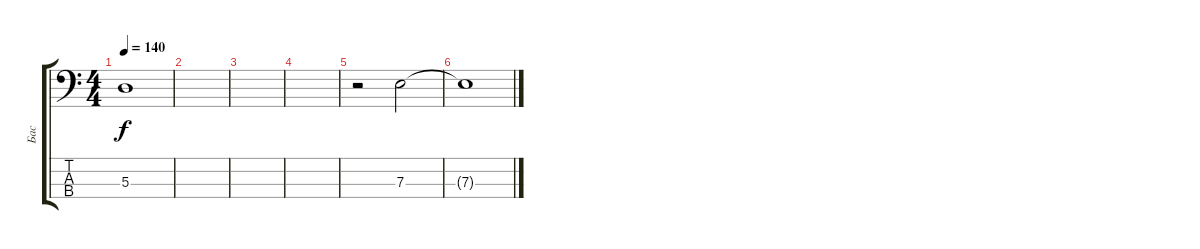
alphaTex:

\track ("Бас" "Бас") {instrument electricbassfinger}
\staff {score tabs}
\tuning (G2 D2 A1 E1) {hide}
\ts (4 4)
\tempo 140
\clef f4
\ks c
5.3{t}.1{dy f} |
|
|
|
r.2 7.3.2 |
7.3{t}.1
